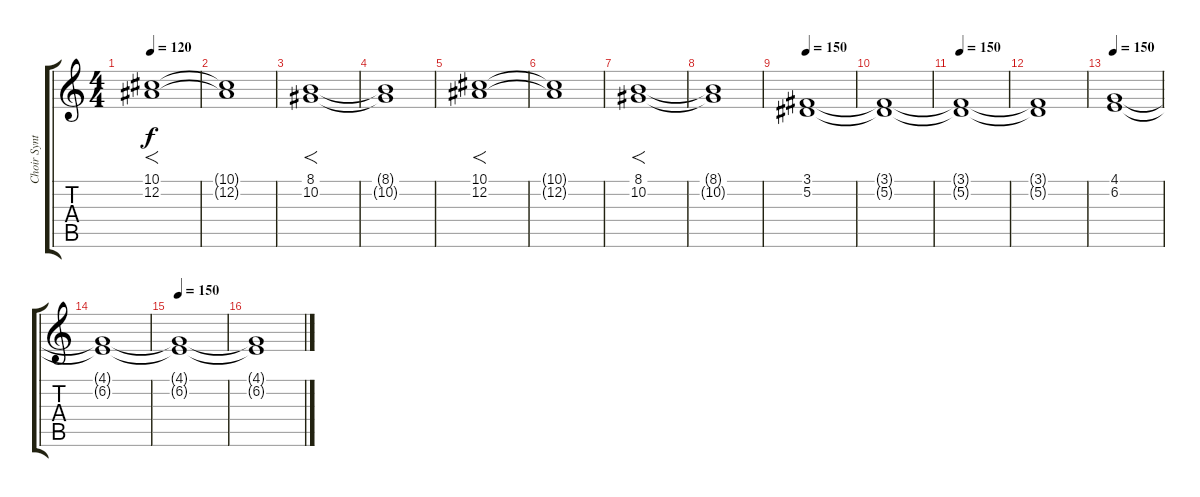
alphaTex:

\track ("Choir Synth" "Choir Synt") {instrument choiraahs}
\staff {score tabs}
\tuning (Eb4 Bb3 Gb3 Db3 Ab2 Eb2) {hide}
\ts (4 4)
\tempo 120
\clef g2
\ks c
(10.1 12.2).1{f dy f} |
(10.1{t} 12.2{t}).1 |
(8.1 10.2).1{f} |
(8.1{t} 10.2{t}).1 |
(10.1 12.2).1{f} |
(10.1{t} 12.2{t}).1 |
(8.1 10.2).1{f} |
(8.1{t} 10.2{t}).1{balance 16} |
\tempo 150
(3.1 5.2).1{balance 0} |
(3.1{t} 5.2{t}).1 |
\tempo 150
(3.1{t} 5.2{t}).1{balance 16} |
(3.1{t} 5.2{t}).1 |
\tempo 150
(4.1 6.2).1{balance 0} |
(4.1{t} 6.2{t}).1 |
\tempo 150
(4.1{t} 6.2{t}).1{balance 16} |
(4.1{t} 6.2{t}).1
